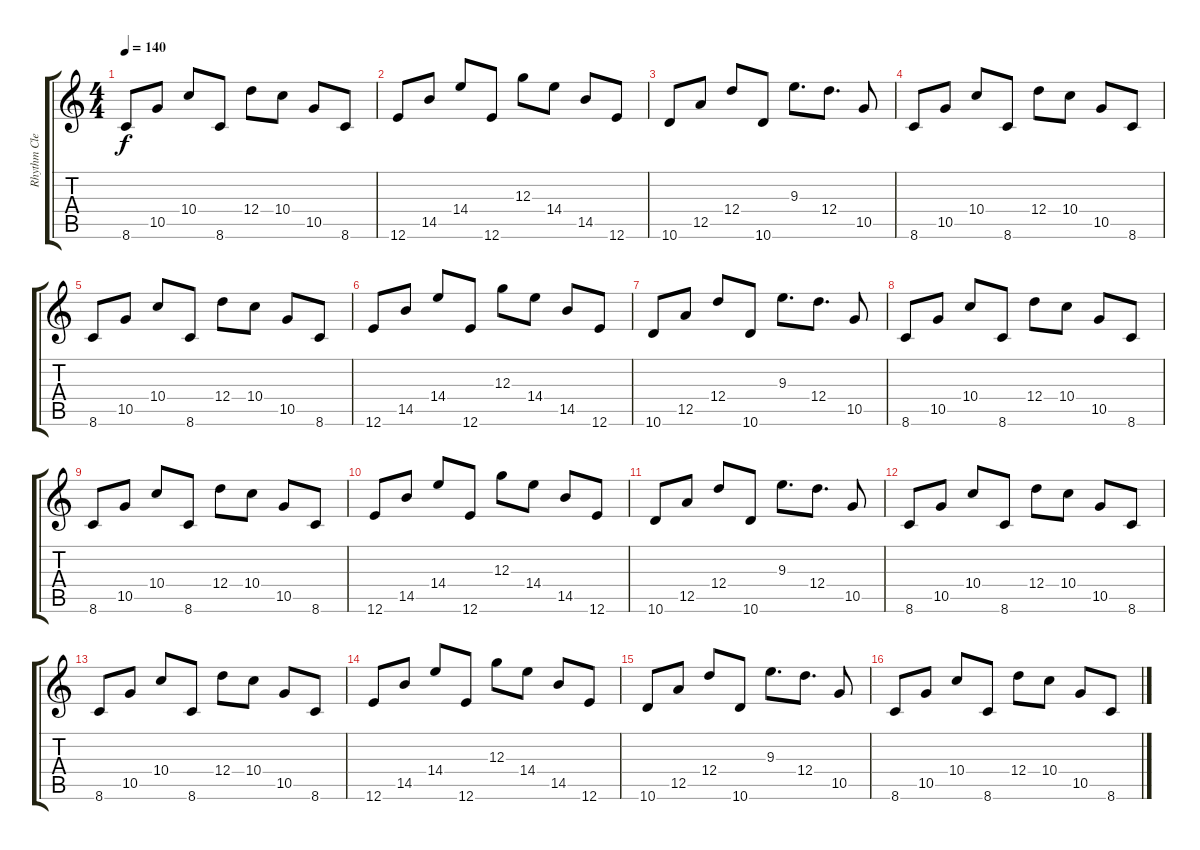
\track ("Rhythm Clean" "Rhythm Cle") {instrument acousticguitarnylon}
\staff {score tabs}
\tuning (E4 B3 G3 D3 A2 E2) {hide}
\ts (4 4)
\tempo 140
\clef g2
\ks c
8.6.8{dy f} 10.5.8 10.4.8 8.6.8 12.4.8 10.4.8 10.5.8 8.6.8 |
12.6.8 14.5.8 14.4.8 12.6.8 12.3.8 14.4.8 14.5.8 12.6.8 |
10.6.8 12.5.8 12.4.8 10.6.8 9.3.8{d} 12.4.8{d} 10.5.8 |
8.6.8 10.5.8 10.4.8 8.6.8 12.4.8 10.4.8 10.5.8 8.6.8 |
8.6.8 10.5.8 10.4.8 8.6.8 12.4.8 10.4.8 10.5.8 8.6.8 |
12.6.8 14.5.8 14.4.8 12.6.8 12.3.8 14.4.8 14.5.8 12.6.8 |
10.6.8 12.5.8 12.4.8 10.6.8 9.3.8{d} 12.4.8{d} 10.5.8 |
8.6.8 10.5.8 10.4.8 8.6.8 12.4.8 10.4.8 10.5.8 8.6.8 |
8.6.8 10.5.8 10.4.8 8.6.8 12.4.8 10.4.8 10.5.8 8.6.8 |
12.6.8 14.5.8 14.4.8 12.6.8 12.3.8 14.4.8 14.5.8 12.6.8 |
10.6.8 12.5.8 12.4.8 10.6.8 9.3.8{d} 12.4.8{d} 10.5.8 |
8.6.8 10.5.8 10.4.8 8.6.8 12.4.8 10.4.8 10.5.8 8.6.8 |
8.6.8 10.5.8 10.4.8 8.6.8 12.4.8 10.4.8 10.5.8 8.6.8 |
12.6.8 14.5.8 14.4.8 12.6.8 12.3.8 14.4.8 14.5.8 12.6.8 |
10.6.8 12.5.8 12.4.8 10.6.8 9.3.8{d} 12.4.8{d} 10.5.8 |
8.6.8 10.5.8 10.4.8 8.6.8 12.4.8 10.4.8 10.5.8 8.6.8
